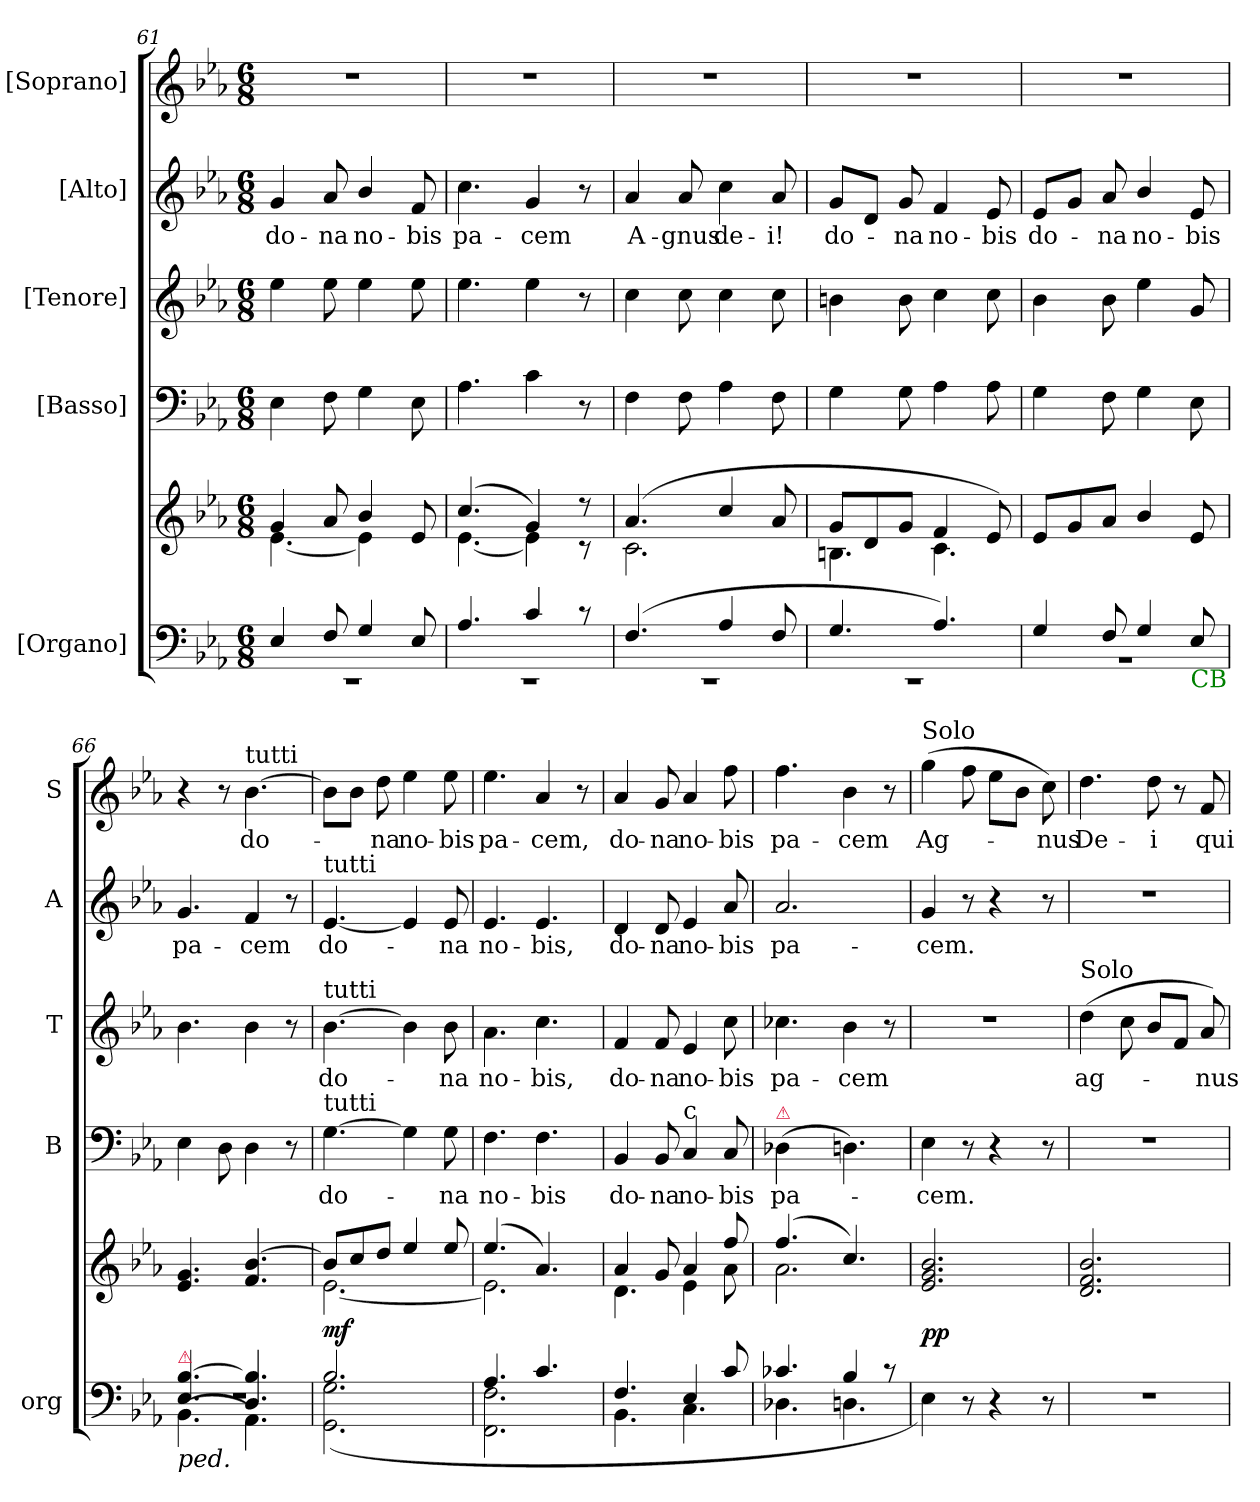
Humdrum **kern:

**kern	**kern	**dynam	**kern	**text	**kern	**text	**kern	**text	**kern	**text
*part5	*part5	*part5	*part4	*part4	*part3	*part3	*part2	*part2	*part1	*part1
*staff6	*staff5	*staff5/6	*staff4	*staff4	*staff3	*staff3	*staff2	*staff2	*staff1	*staff1
*I"[Organo]	*	*	*I"[Basso]	*	*I"[Tenore]	*	*I"[Alto]	*	*I"[Soprano]	*
*I'org	*	*	*I'B	*	*I'T	*	*I'A	*	*I'S	*
*clefF4	*clefG2	*	*clefF4	*	*clefG2	*	*clefG2	*	*clefG2	*
*	*	*	*	*	*ITrd8c12	*	*	*	*	*
*k[b-e-a-]	*k[b-e-a-]	*	*k[b-e-a-]	*	*k[b-e-a-]	*	*k[b-e-a-]	*	*k[b-e-a-]	*
*M6/8	*M6/8	*	*M6/8	*	*M6/8	*	*M6/8	*	*M6/8	*
=61	=61	=61	=61	=61	=61	=61	=61	=61	=61	=61
*^	*^	*	*	*	*	*	*	*	*	*
4E-/	2.rEE	4g/	[4.e-\	.	4E-\	.	4e-\	.	4g/	do-	2.r	.
8F/	.	8a-/	.	.	8F\	.	8e-\	.	8a-/	-na	.	.
4G/	.	4b-/	4e-\]	.	4G\	.	4e-\	.	4b-/	no-	.	.
8E-/	.	8e-/	8ryy	.	8E-\	.	8e-\	.	8f/	-bis	.	.
=62	=62	=62	=62	=62	=62	=62	=62	=62	=62	=62	=62	=62
4.A-/	2.rEE	(4.cc/	[4.e-\	.	4.A-\	.	4.e-\	.	4.cc\	pa-	2.r	.
4c/	.	4g/)	4e-\]	.	4c\	.	4e-\	.	4g/	-cem	.	.
8r	.	8r	8r	.	8r	.	8r	.	8r	.	.	.
=63	=63	=63	=63	=63	=63	=63	=63	=63	=63	=63	=63	=63
(<4.F/	2.rEE	(4.a-/	2.c\	.	4F\	.	4c\	.	4a-/	A-	2.r	.
.	.	.	.	.	8F\	.	8c\	.	8a-/	-gnus	.	.
4A-/	.	4cc/	.	.	4A-\	.	4c\	.	4cc\	de-	.	.
8F/	.	8a-/	.	.	8F\	.	8c\	.	8a-/	-i!	.	.
=64	=64	=64	=64	=64	=64	=64	=64	=64	=64	=64	=64	=64
4.G/	2.rEE	8g/L	4.Bn\	.	4G\	.	4Bn\	.	8g/L	do-	2.r	.
.	.	8d/	.	.	.	.	.	.	8d/J	.	.	.
.	.	8g/J	.	.	8G\	.	8B\	.	8g/	-na	.	.
4.A-/)	.	4f/	4.c\	.	4A-\	.	4c\	.	4f/	no-	.	.
.	.	8e-/)	.	.	8A-\	.	8c\	.	8e-/	-bis	.	.
*	*	*v	*v	*	*	*	*	*	*	*	*	*
=65	=65	=65	=65	=65	=65	=65	=65	=65	=65	=65	=65
4G/	2.r	8e-/L	.	4G\	.	4B-\	.	8e-/L	do-	2.r	.
.	.	8g/	.	.	.	.	.	8g/J	.	.	.
8F/	.	8a-/J	.	8F\	.	8B-\	.	8a-/	-na	.	.
4G/	.	4b-/	.	4G\	.	4e-\	.	4b-/	no-	.	.
!LO:TX:b:color=green:t=CB	!	!	!	!	!	!	!	!	!	!	!
8E-/	.	8e-/	.	8E-\	.	8G/	.	8e-/	-bis	.	.
=66	=66	=66	=66	=66	=66	=66	=66	=66	=66	=66	=66
*	*^	*	*	*	*	*	*	*	*	*	*
!LO:TX:b:i:t=ped.	!	!	!	!	!	!	!	!	!	!	!	!
!LO:TX:a:color=crimson:t=⚠	!	!	!	!	!	!	!	!	!	!	!	!
4.E-/ [4.B-/	2.rF	(4.BB-\	4.e-/ 4.g/	.	4E-\	.	4.B-\	.	4.g/	pa-	4r	.
.	.	.	.	.	8D\	.	.	.	.	.	8r	.
!	!	!	!	!	!	!	!	!	!	!	!LO:TX:a:t=tutti	!
4.D/ 4.B-]/	.	4.AA-\)	4.f/ [4.b-/	.	4D\	.	4B-\	.	4f/	-cem	[4.b-\	do-
.	.	.	.	.	8r	.	8r	.	8r	.	.	.
*	*v	*v	*	*	*	*	*	*	*	*	*	*
=67	=67	=67	=67	=67	=67	=67	=67	=67	=67	=67	=67
*	*	*^	*	*	*	*	*	*	*	*	*
!	!	!	!	!	!	!	!	!	!LO:TX:a:t=tutti	!	!	!
!	!	!	!	!	!	!	!LO:TX:a:t=tutti	!	!	!	!	!
!	!	!	!	!	!LO:TX:a:t=tutti	!	!	!	!	!	!	!
2.B-/	(2.GG\ 2.G\	8b-/L]	[2.e-\	mf	[4.G\	do-	[4.B-\	do-	[4.e-/	do-	8b-\L]	.
.	.	8cc/	.	.	.	.	.	.	.	.	8b-\J	.
.	.	8dd/J	.	.	.	.	.	.	.	.	8dd\	-na
.	.	4ee-/	.	.	4G\]	.	4B-\]	.	4e-/]	.	4ee-\	no-
.	.	8ee-/	.	.	8G\	-na	8B-\	-na	8e-/	-na	8ee-\	-bis
=68	=68	=68	=68	=68	=68	=68	=68	=68	=68	=68	=68	=68
4.A-/	2.FF\ 2.F\	(4.ee-/	2.e-\]	.	4.F\	no-	4.A-\	no-	4.e-/	no-	4.ee-\	pa-
4.c/	.	4.a-/)	.	.	4.F\	-bis	4.c\	-bis,	4.e-/	-bis,	4a-/	-cem,
.	.	.	.	.	.	.	.	.	.	.	8r	.
=69	=69	=69	=69	=69	=69	=69	=69	=69	=69	=69	=69	=69
4.F/	4.BB-\	4a-/	4.d\	.	4BB-/	do-	4F/	do-	4d/	do-	4a-/	do-
.	.	8g/	.	.	8BB-/	-na	8F/	-na	8d/	-na	8g/	-na
!	!	!	!	!	!LO:TX:a:t=c	!	!	!	!	!	!	!
4E-/	4.C\	4a-/	4e-\	.	4C/	no-	4E-/	no-	4e-/	no-	4a-/	no-
8c/	.	8ff/	8a-\	.	8C/	-bis	8c\	-bis	8a-/	-bis	8ff\	-bis
=70	=70	=70	=70	=70	=70	=70	=70	=70	=70	=70	=70	=70
!	!	!	!	!	!LO:TX:a:color=crimson:t=⚠	!	!	!	!	!	!	!
4.c-X/	4.D-X\	(4.ff/	2.a-\	.	(4D-X\	pa-	4.c-X\	pa-	2.a-/	pa-	4.ff\	pa-
.	.	.	.	.	8ryy	.	.	.	.	.	.	.
4B-/	4.Dn\	4.cc/)	.	.	4.Dn\)	.	4B-\	-cem	.	.	4b-\	-cem
8r	.	.	.	.	.	.	8r	.	.	.	8r	.
*v	*v	*	*	*	*	*	*	*	*	*	*	*
*	*v	*v	*	*	*	*	*	*	*	*	*
=71	=71	=71	=71	=71	=71	=71	=71	=71	=71	=71
!	!	!	!	!	!	!	!	!	!LO:TX:a:t=Solo	!
4E-\)	2.e-/ 2.g/ 2.b-/	pp	4E-\	-cem.	2.r	.	4g/	-cem.	(4gg\	Ag-
8r	.	.	8r	.	.	.	8r	.	8ff\	.
4r	.	.	4r	.	.	.	4r	.	8ee-\L	.
.	.	.	.	.	.	.	.	.	8b-\J	.
8r	.	.	8r	.	.	.	8r	.	8cc\)	-nus
=72	=72	=72	=72	=72	=72	=72	=72	=72	=72	=72
!	!	!	!	!	!LO:TX:a:t=Solo	!	!	!	!	!
2.r	2.d/ 2.f/ 2.b-/	.	2.r	.	(4d\	ag-	2.r	.	4.dd\	De-
.	.	.	.	.	8c\	.	.	.	.	.
.	.	.	.	.	8B-/L	.	.	.	8dd\	-i
.	.	.	.	.	8F/J	.	.	.	8r	.
.	.	.	.	.	8A-/)	-nus	.	.	8f/	qui-
=	=	=	=	=	=	=	=	=	=	=
*-	*-	*-	*-	*-	*-	*-	*-	*-	*-	*-
